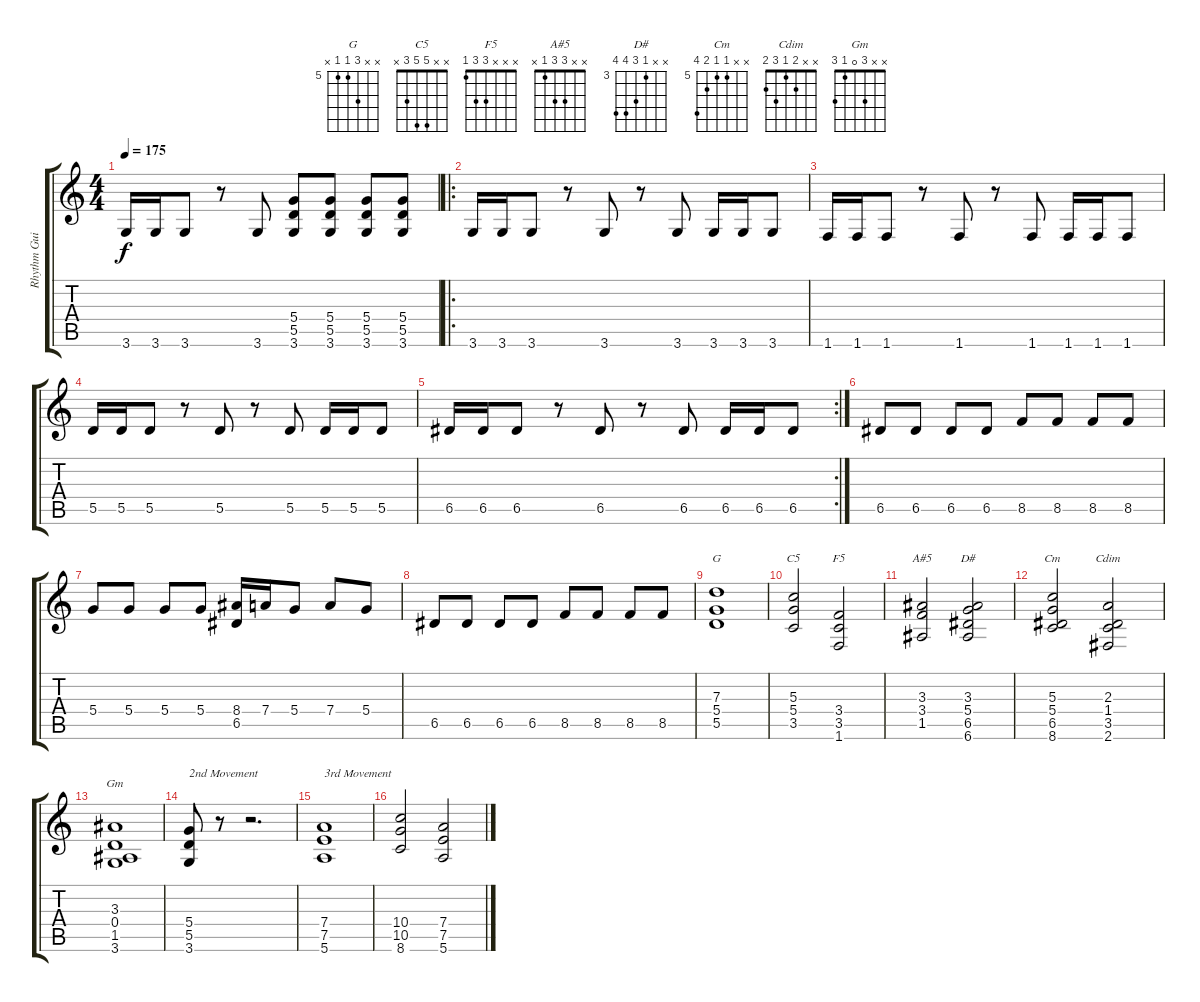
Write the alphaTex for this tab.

\track ("Rhythm Guitar" "Rhythm Gui") {instrument distortionguitar}
\staff {score tabs}
\tuning (E4 B3 G3 D3 A2 E2) {hide}
\chord ("G" x x 7 5 5 x) {firstfret 5}
\chord ("C5" x x 5 5 3 x)
\chord ("F5" x x x 3 3 1)
\chord ("A#5" x x 3 3 1 x)
\chord ("D#" x x 3 5 6 6) {firstfret 3}
\chord ("Cm" x x 5 5 6 8) {firstfret 5}
\chord ("Cdim" x x 2 1 3 2)
\chord ("Gm" x x 3 0 1 3)
\ts (4 4)
\tempo 175
\clef g2
\ks c
3.6.16{dy f} 3.6.16 3.6.8 r.8 3.6.8 (5.4 5.5 3.6).8 (5.4 5.5 3.6).8 (5.4 5.5 3.6).8 (5.4 5.5 3.6).8 |
\ro
3.6.16 3.6.16 3.6.8 r.8 3.6.8 r.8 3.6.8 3.6.16 3.6.16 3.6.8 |
1.6.16 1.6.16 1.6.8 r.8 1.6.8 r.8 1.6.8 1.6.16 1.6.16 1.6.8 |
5.5.16 5.5.16 5.5.8 r.8 5.5.8 r.8 5.5.8 5.5.16 5.5.16 5.5.8 |
\rc 2
6.5.16 6.5.16 6.5.8 r.8 6.5.8 r.8 6.5.8 6.5.16 6.5.16 6.5.8 |
6.5.8 6.5.8 6.5.8 6.5.8 8.5.8 8.5.8 8.5.8 8.5.8 |
5.4.8 5.4.8 5.4.8 5.4.8 (8.4 6.5).16 7.4.16 5.4.8 7.4.8 5.4.8 |
6.5.8 6.5.8 6.5.8 6.5.8 8.5.8 8.5.8 8.5.8 8.5.8 |
(7.3 5.4 5.5).1{ch "G"} |
(5.3 5.4 3.5).2{ch "C5"} (3.4 3.5 1.6).2{ch "F5"} |
(3.3 3.4 1.5).2{ch "A#5"} (3.3 5.4 6.5 6.6).2{ch "D#"} |
(5.3 5.4 6.5 8.6).2{ch "Cm"} (2.3 1.4 3.5 2.6).2{ch "Cdim"} |
(3.3 0.4 1.5 3.6).1{ch "Gm"} |
(5.4 5.5 3.6).8{txt "2nd Movement"} r.8 r.2{d} |
(7.4 7.5 5.6).1{txt "3rd Movement"} |
(10.4 10.5 8.6).2 (7.4 7.5 5.6).2
